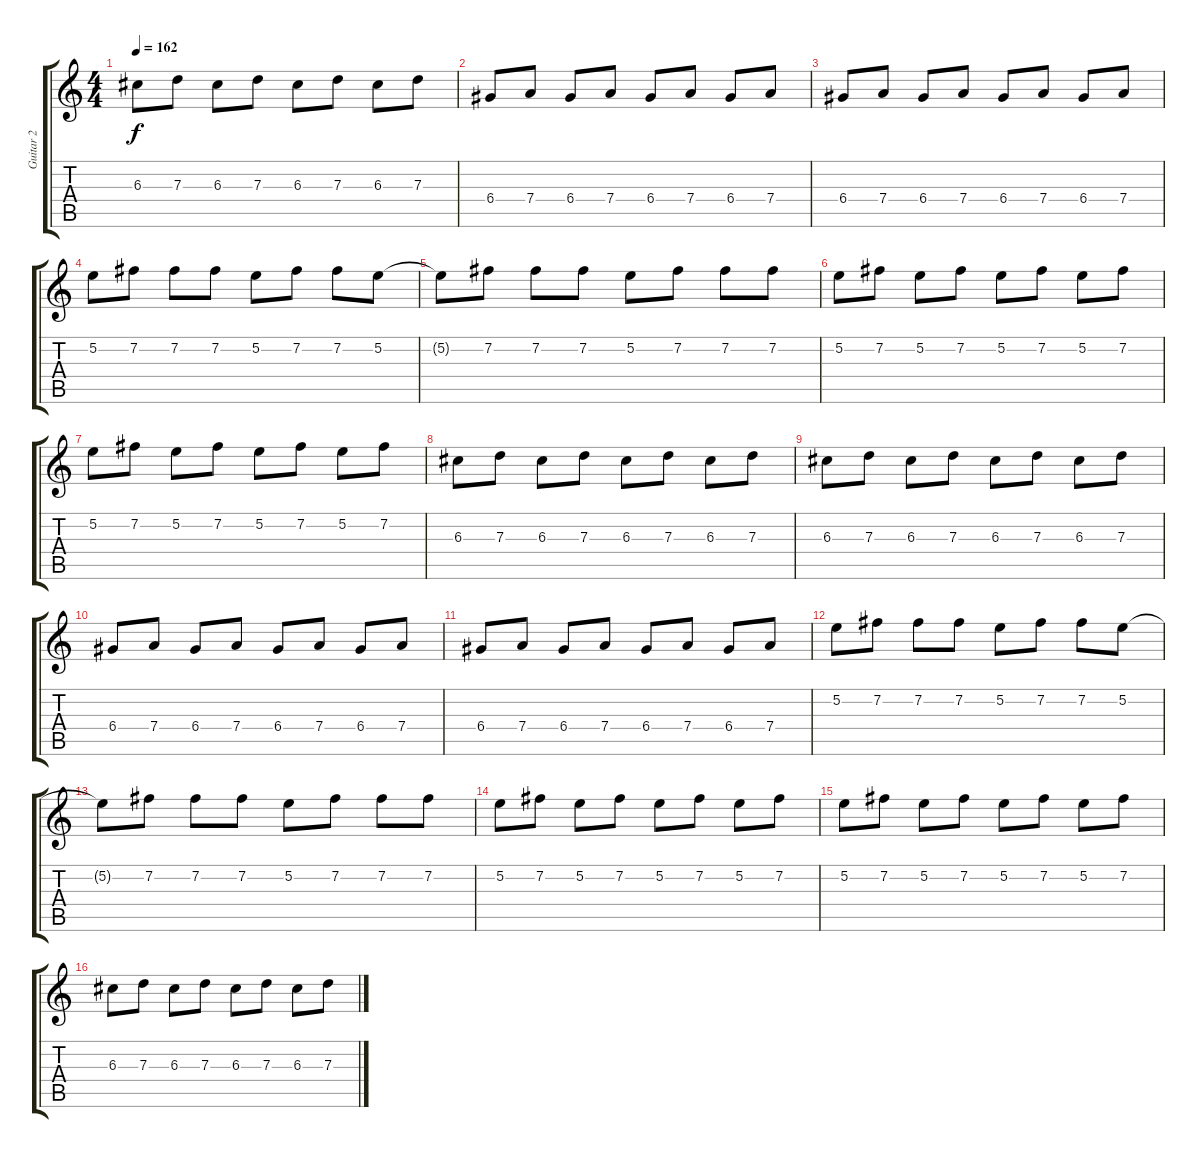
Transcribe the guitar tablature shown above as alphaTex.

\track ("Guitar 2" "Guitar 2") {instrument distortionguitar}
\staff {score tabs}
\tuning (E4 B3 G3 D3 A2 E2) {hide}
\ts (4 4)
\tempo 162
\clef g2
\ks c
6.3.8{dy f} 7.3.8 6.3.8 7.3.8 6.3.8 7.3.8 6.3.8 7.3.8 |
6.4.8 7.4.8 6.4.8 7.4.8 6.4.8 7.4.8 6.4.8 7.4.8 |
6.4.8 7.4.8 6.4.8 7.4.8 6.4.8 7.4.8 6.4.8 7.4.8 |
5.2.8 7.2.8 7.2.8 7.2.8 5.2.8 7.2.8 7.2.8 5.2.8 |
5.2{t}.8 7.2.8 7.2.8 7.2.8 5.2.8 7.2.8 7.2.8 7.2.8 |
5.2.8 7.2.8 5.2.8 7.2.8 5.2.8 7.2.8 5.2.8 7.2.8 |
5.2.8 7.2.8 5.2.8 7.2.8 5.2.8 7.2.8 5.2.8 7.2.8 |
6.3.8 7.3.8 6.3.8 7.3.8 6.3.8 7.3.8 6.3.8 7.3.8 |
6.3.8 7.3.8 6.3.8 7.3.8 6.3.8 7.3.8 6.3.8 7.3.8 |
6.4.8 7.4.8 6.4.8 7.4.8 6.4.8 7.4.8 6.4.8 7.4.8 |
6.4.8 7.4.8 6.4.8 7.4.8 6.4.8 7.4.8 6.4.8 7.4.8 |
5.2.8 7.2.8 7.2.8 7.2.8 5.2.8 7.2.8 7.2.8 5.2.8 |
5.2{t}.8 7.2.8 7.2.8 7.2.8 5.2.8 7.2.8 7.2.8 7.2.8 |
5.2.8 7.2.8 5.2.8 7.2.8 5.2.8 7.2.8 5.2.8 7.2.8 |
5.2.8 7.2.8 5.2.8 7.2.8 5.2.8 7.2.8 5.2.8 7.2.8 |
6.3.8 7.3.8 6.3.8 7.3.8 6.3.8 7.3.8 6.3.8 7.3.8
